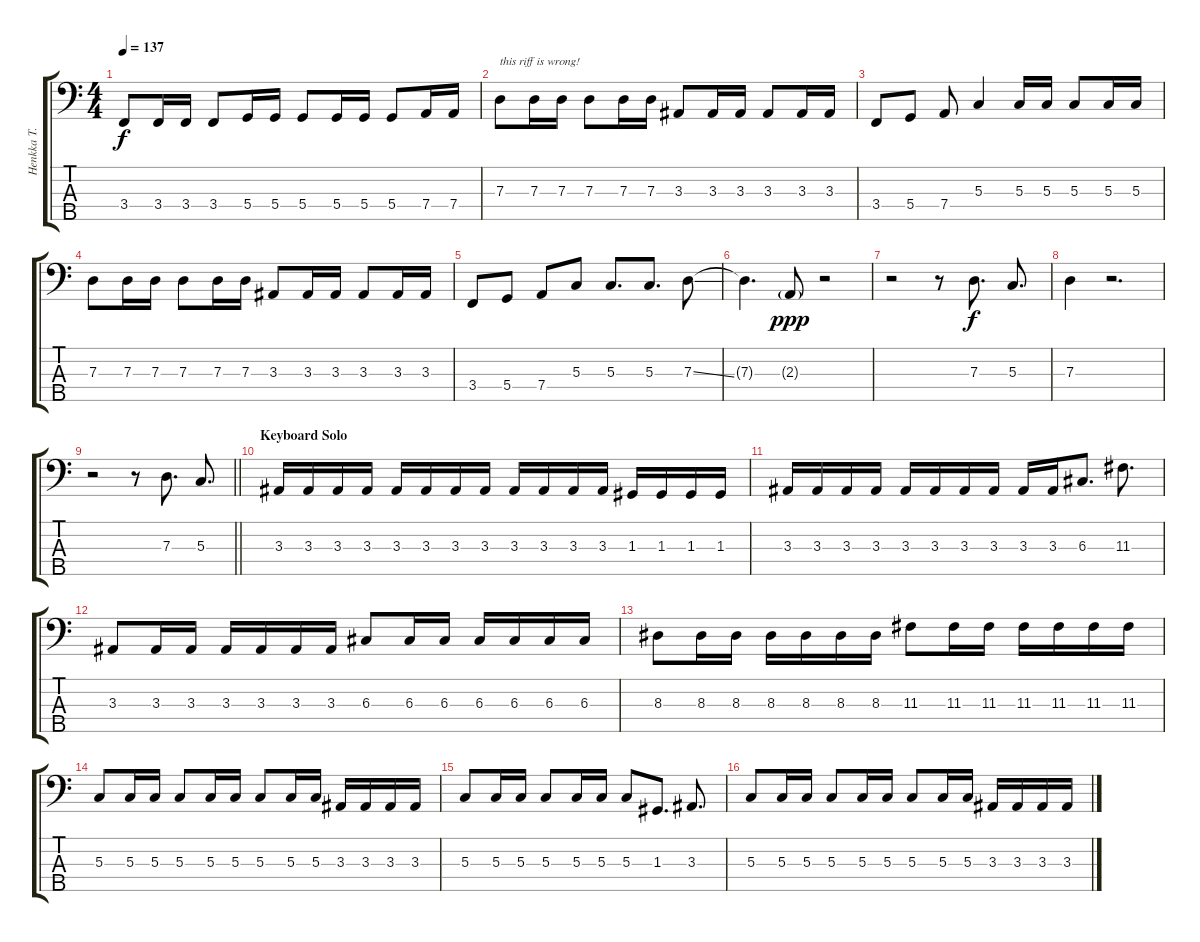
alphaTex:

\track ("Henkka T. Blacksmith" "Henkka T. ") {instrument electricbasspick}
\staff {score tabs}
\tuning (F2 C2 G1 D1 A0) {hide}
\ts (4 4)
\tempo 137
\clef f4
\ks c
3.4.8{dy f} 3.4.16 3.4.16 3.4.8 5.4.16 5.4.16 5.4.8 5.4.16 5.4.16 5.4.8 7.4.16 7.4.16 |
7.3.8{txt "this riff is wrong!"} 7.3.16 7.3.16 7.3.8 7.3.16 7.3.16 3.3.8 3.3.16 3.3.16 3.3.8 3.3.16 3.3.16 |
3.4.8 5.4.8 7.4.8 5.3.4 5.3.16 5.3.16 5.3.8 5.3.16 5.3.16 |
7.3.8 7.3.16 7.3.16 7.3.8 7.3.16 7.3.16 3.3.8 3.3.16 3.3.16 3.3.8 3.3.16 3.3.16 |
3.4.8 5.4.8 7.4.8 5.3.8 5.3.8{d} 5.3.8{d} 7.3{ss}.8 |
7.3{t}.4{d} 2.3{g}.8{dy ppp} r.2 |
r.2 r.8 7.3.8{d dy f} 5.3.8{d} |
7.3.4 r.2{d} |
\barLineRight lightlight
r.2 r.8 7.3.8{d} 5.3.8{d} |
\section ("" "Keyboard Solo")
3.3.16 3.3.16 3.3.16 3.3.16 3.3.16 3.3.16 3.3.16 3.3.16 3.3.16 3.3.16 3.3.16 3.3.16 1.3.16 1.3.16 1.3.16 1.3.16 |
3.3.16 3.3.16 3.3.16 3.3.16 3.3.16 3.3.16 3.3.16 3.3.16 3.3.16 3.3.16 6.3.8{d} 11.3.8{d} |
3.3.8 3.3.16 3.3.16 3.3.16 3.3.16 3.3.16 3.3.16 6.3.8 6.3.16 6.3.16 6.3.16 6.3.16 6.3.16 6.3.16 |
8.3.8 8.3.16 8.3.16 8.3.16 8.3.16 8.3.16 8.3.16 11.3.8 11.3.16 11.3.16 11.3.16 11.3.16 11.3.16 11.3.16 |
5.3.8 5.3.16 5.3.16 5.3.8 5.3.16 5.3.16 5.3.8 5.3.16 5.3.16 3.3.16 3.3.16 3.3.16 3.3.16 |
5.3.8 5.3.16 5.3.16 5.3.8 5.3.16 5.3.16 5.3.8 1.3.8{d} 3.3.8{d} |
5.3.8 5.3.16 5.3.16 5.3.8 5.3.16 5.3.16 5.3.8 5.3.16 5.3.16 3.3.16 3.3.16 3.3.16 3.3.16
